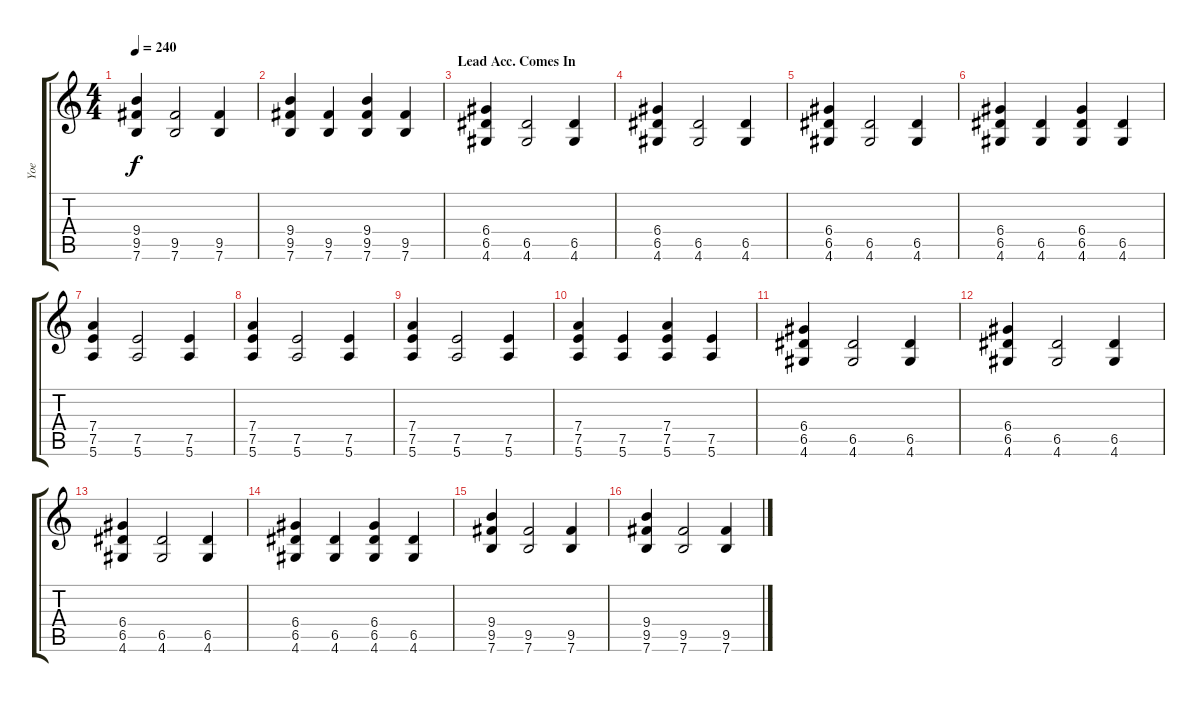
\track ("Yoe" "Yoe") {instrument acousticguitarnylon}
\staff {score tabs}
\tuning (E4 B3 G3 D3 A2 E2) {hide}
\ts (4 4)
\tempo 240
\clef g2
\ks c
(9.4 9.5 7.6).4{dy f} (9.5 7.6).2 (9.5 7.6).4 |
(9.4 9.5 7.6).4 (9.5 7.6).4 (9.4 9.5 7.6).4 (9.5 7.6).4 |
\section ("" "Lead Acc. Comes In")
(6.4 6.5 4.6).4 (6.5 4.6).2 (6.5 4.6).4 |
(6.4 6.5 4.6).4 (6.5 4.6).2 (6.5 4.6).4 |
(6.4 6.5 4.6).4 (6.5 4.6).2 (6.5 4.6).4 |
(6.4 6.5 4.6).4 (6.5 4.6).4 (6.4 6.5 4.6).4 (6.5 4.6).4 |
(7.4 7.5 5.6).4 (7.5 5.6).2 (7.5 5.6).4 |
(7.4 7.5 5.6).4 (7.5 5.6).2 (7.5 5.6).4 |
(7.4 7.5 5.6).4 (7.5 5.6).2 (7.5 5.6).4 |
(7.4 7.5 5.6).4 (7.5 5.6).4 (7.4 7.5 5.6).4 (7.5 5.6).4 |
(6.4 6.5 4.6).4 (6.5 4.6).2 (6.5 4.6).4 |
(6.4 6.5 4.6).4 (6.5 4.6).2 (6.5 4.6).4 |
(6.4 6.5 4.6).4 (6.5 4.6).2 (6.5 4.6).4 |
(6.4 6.5 4.6).4 (6.5 4.6).4 (6.4 6.5 4.6).4 (6.5 4.6).4 |
(9.4 9.5 7.6).4 (9.5 7.6).2 (9.5 7.6).4 |
(9.4 9.5 7.6).4 (9.5 7.6).2 (9.5 7.6).4
